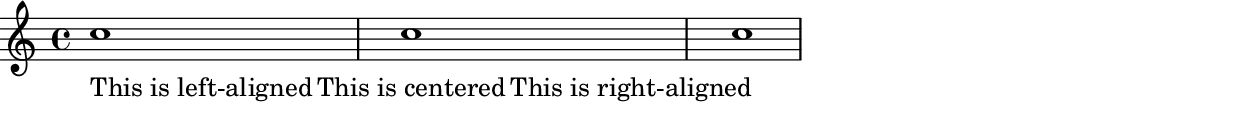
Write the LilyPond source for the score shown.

%% Generated by lilypond-book.py
%% Options: [exampleindent=10.16\mm,indent=0\mm,line-width=160\mm,quote,ragged-right]
\include "lilypond-book-preamble.ly"


% ****************************************************************
% Start cut-&-pastable-section
% ****************************************************************



\paper {
  indent = 0\mm
  line-width = 160\mm
  % offset the left padding, also add 1mm as lilypond creates cropped
  % images with a little space on the right
  line-width = #(- line-width (* mm  3.000000) (* mm 1))
  line-width = 160\mm - 2.0 * 10.16\mm
  % offset the left padding, also add 1mm as lilypond creates cropped
  % images with a little space on the right
  line-width = #(- line-width (* mm  3.000000) (* mm 1))
  ragged-right = ##t
}

\layout {
  
}





% ****************************************************************
% ly snippet:
% ****************************************************************
\sourcefilename "lyrics-alignment.ly"
\sourcefileline 0
%% DO NOT EDIT this file manually; it is automatically
%% generated from LSR http://lsr.di.unimi.it
%% Make any changes in LSR itself, or in Documentation/snippets/new/ ,
%% and then run scripts/auxiliar/makelsr.py
%%
%% This file is in the public domain.
\version "2.18.0"

\header {
%% Translation of GIT committish: 8ffecf6be17c6ec2ff87cf31873121a8cce29b09
  texidoces = "
La alineación horizontal de la letra se puede ajustar sobreescribiendo
la propiedad @code{self-alignment-X} del objeto @code{LyricText}.
@code{#-1} es izquierda, @code{#0} es centrado y @code{#1} es derecha;
sin embargo, podemos usar también @code{#LEFT}, @code{#CENTER} y
@code{#RIGHT}.

"
  doctitlees = "Alineación de la letra"

%% Translation of GIT committish: e0808cc5f4890c5f8f03ed1be48fc911627afea4
  texidocit = "

L'allineamento orizzontale del testo vocale si imposta attraverso la
proprietà @code{self-alignment-X} dell'oggetto @code{LyricText}.
@code{#-1} è sinistra, @code{#0} è centro e @code{#1} è destra;
si possono usare anche @code{#LEFT}, @code{#CENTER} e @code{#RIGHT}.

"
  doctitleit = "Allineamento del testo vocale"

%% Translation of GIT committish: 27b1197f3bae8512c14d946752cd3e40e7c76016

  texidocde = "
Die horizontale Ausrichtung von Gesangstext kann eingestellt werden, indem
man die @code{self-alignment-X}-Eigenschaft des @code{LyricText}-Objekts
verändert.  @code{#-1} bedeutet links, @code{#0} bedeutet mittig und @code{#1}
bedeutet rechts, man kann aber genauso gut auch @code{#LEFT}, @code{#CENTER}
und @code{#RIGHT} benutzen.

"
  doctitlede = "Ausrichtung von Gesangstext"


%% Translation of GIT committish: 8eae9a75fb3ec1d0b6633103c8a652608c8fa630
  texidocfr = "
L'alignement horizontal des paroles peut se gérer à l'aide de la
propriété @code{self-alignment-X} de l'objet @code{LyricText}.
Les valeurs @code{-1} ou @code{LEFT} produiront un alignement par la
gauche, les valeurs @code{0} ou @code{CENTER} un alignement centré, et
les valeurs @code{1} ou @code{RIGHT} un alignement par la droite.

"
  doctitlefr = "Alignement des syllabes"

  lsrtags = "really-simple, text, vocal-music"

  texidoc = "
Horizontal alignment for lyrics can be set by overriding the
@code{self-alignment-X} property of the @code{LyricText} object.
@code{#-1} is left, @code{#0} is center and @code{#1} is right;
however, you can use @code{#LEFT}, @code{#CENTER} and @code{#RIGHT} as
well.

"
  doctitle = "Lyrics alignment"
} % begin verbatim

\layout { ragged-right = ##f }
\relative c'' {
  c1
  c1
  c1
}
\addlyrics {
  \once \override LyricText.self-alignment-X = #LEFT
  "This is left-aligned"
  \once \override LyricText.self-alignment-X = #CENTER
  "This is centered"
  \once \override LyricText.self-alignment-X = #1
  "This is right-aligned"
}



% ****************************************************************
% end ly snippet
% ****************************************************************
